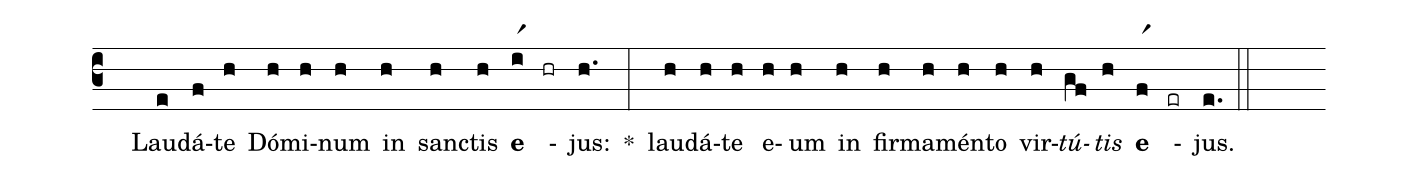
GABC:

%%
(c3)
( )Lau(e)dá(f)te(h) Dó(h)mi(h)num(h) in(h) sanc(h)tis(h) <b>e</b>(ir1) -(hr) jus:(h.) *(:)
lau(h)dá(h)te(h) e(h)um(h) in(h) fir(h)ma(h)mén(h)to(h) vir(h)<i>tú</i>(gf)<i>tis</i>(h) <b>e</b>(fr1) -(er) jus.(e.) (::)
